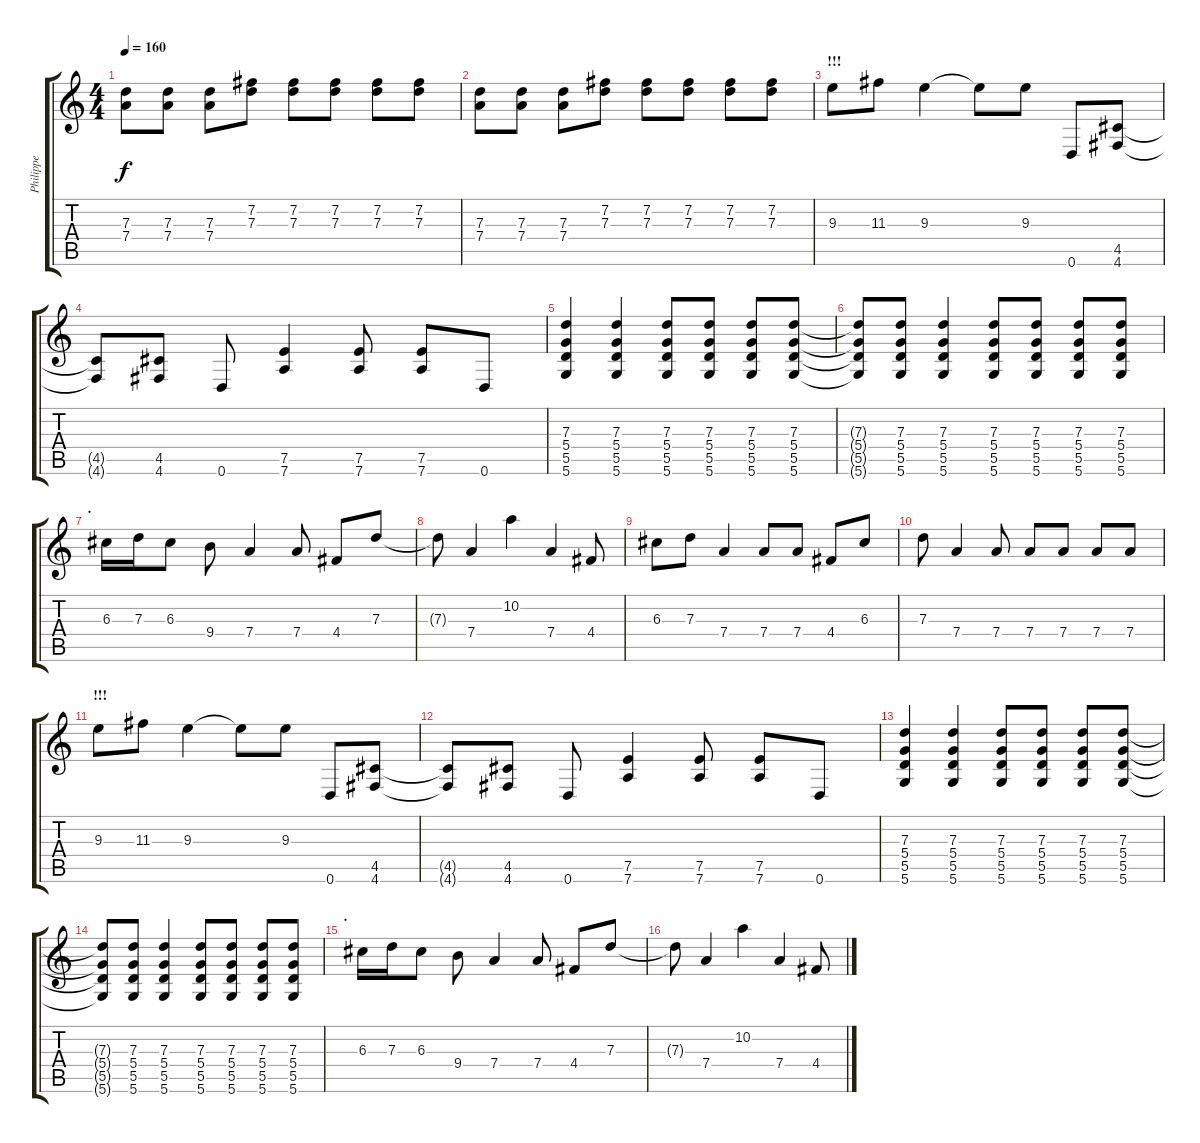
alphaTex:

\track ("Philippe" "Philippe") {instrument distortionguitar}
\staff {score tabs}
\tuning (E4 B3 G3 D3 A2 D2) {hide}
\ts (4 4)
\tempo 160
\clef g2
\ks c
(7.3 7.4).8{dy f} (7.3 7.4).8 (7.3 7.4).8 (7.2 7.3).8 (7.2 7.3).8 (7.2 7.3).8 (7.2 7.3).8 (7.2 7.3).8 |
(7.3 7.4).8 (7.3 7.4).8 (7.3 7.4).8 (7.2 7.3).8 (7.2 7.3).8 (7.2 7.3).8 (7.2 7.3).8 (7.2 7.3).8 |
\section ("" "!!!")
9.3.8 11.3.8 9.3.4 9.3{t}.8 9.3.8 0.6.8 (4.5 4.6).8 |
(4.5{t} 4.6{t}).8 (4.5 4.6).8 0.6.8 (7.5 7.6).4 (7.5 7.6).8 (7.5 7.6).8 0.6.8 |
(7.3 5.4 5.5 5.6).4 (7.3 5.4 5.5 5.6).4 (7.3 5.4 5.5 5.6).8 (7.3 5.4 5.5 5.6).8 (7.3 5.4 5.5 5.6).8 (7.3 5.4 5.5 5.6).8 |
(7.3{t} 5.4{t} 5.5{t} 5.6{t}).8 (7.3 5.4 5.5 5.6).8 (7.3 5.4 5.5 5.6).4 (7.3 5.4 5.5 5.6).8 (7.3 5.4 5.5 5.6).8 (7.3 5.4 5.5 5.6).8 (7.3 5.4 5.5 5.6).8 |
\section ("" ".")
6.3.16 7.3.16 6.3.8 9.4.8 7.4.4 7.4.8 4.4.8 7.3.8 |
7.3{t}.8 7.4.4 10.2.4 7.4.4 4.4.8 |
6.3.8 7.3.8 7.4.4 7.4.8 7.4.8 4.4.8 6.3.8 |
7.3.8 7.4.4 7.4.8 7.4.8 7.4.8 7.4.8 7.4.8 |
\section ("" "!!!")
9.3.8 11.3.8 9.3.4 9.3{t}.8 9.3.8 0.6.8 (4.5 4.6).8 |
(4.5{t} 4.6{t}).8 (4.5 4.6).8 0.6.8 (7.5 7.6).4 (7.5 7.6).8 (7.5 7.6).8 0.6.8 |
(7.3 5.4 5.5 5.6).4 (7.3 5.4 5.5 5.6).4 (7.3 5.4 5.5 5.6).8 (7.3 5.4 5.5 5.6).8 (7.3 5.4 5.5 5.6).8 (7.3 5.4 5.5 5.6).8 |
(7.3{t} 5.4{t} 5.5{t} 5.6{t}).8 (7.3 5.4 5.5 5.6).8 (7.3 5.4 5.5 5.6).4 (7.3 5.4 5.5 5.6).8 (7.3 5.4 5.5 5.6).8 (7.3 5.4 5.5 5.6).8 (7.3 5.4 5.5 5.6).8 |
\section ("" ".")
6.3.16 7.3.16 6.3.8 9.4.8 7.4.4 7.4.8 4.4.8 7.3.8 |
7.3{t}.8 7.4.4 10.2.4 7.4.4 4.4.8
